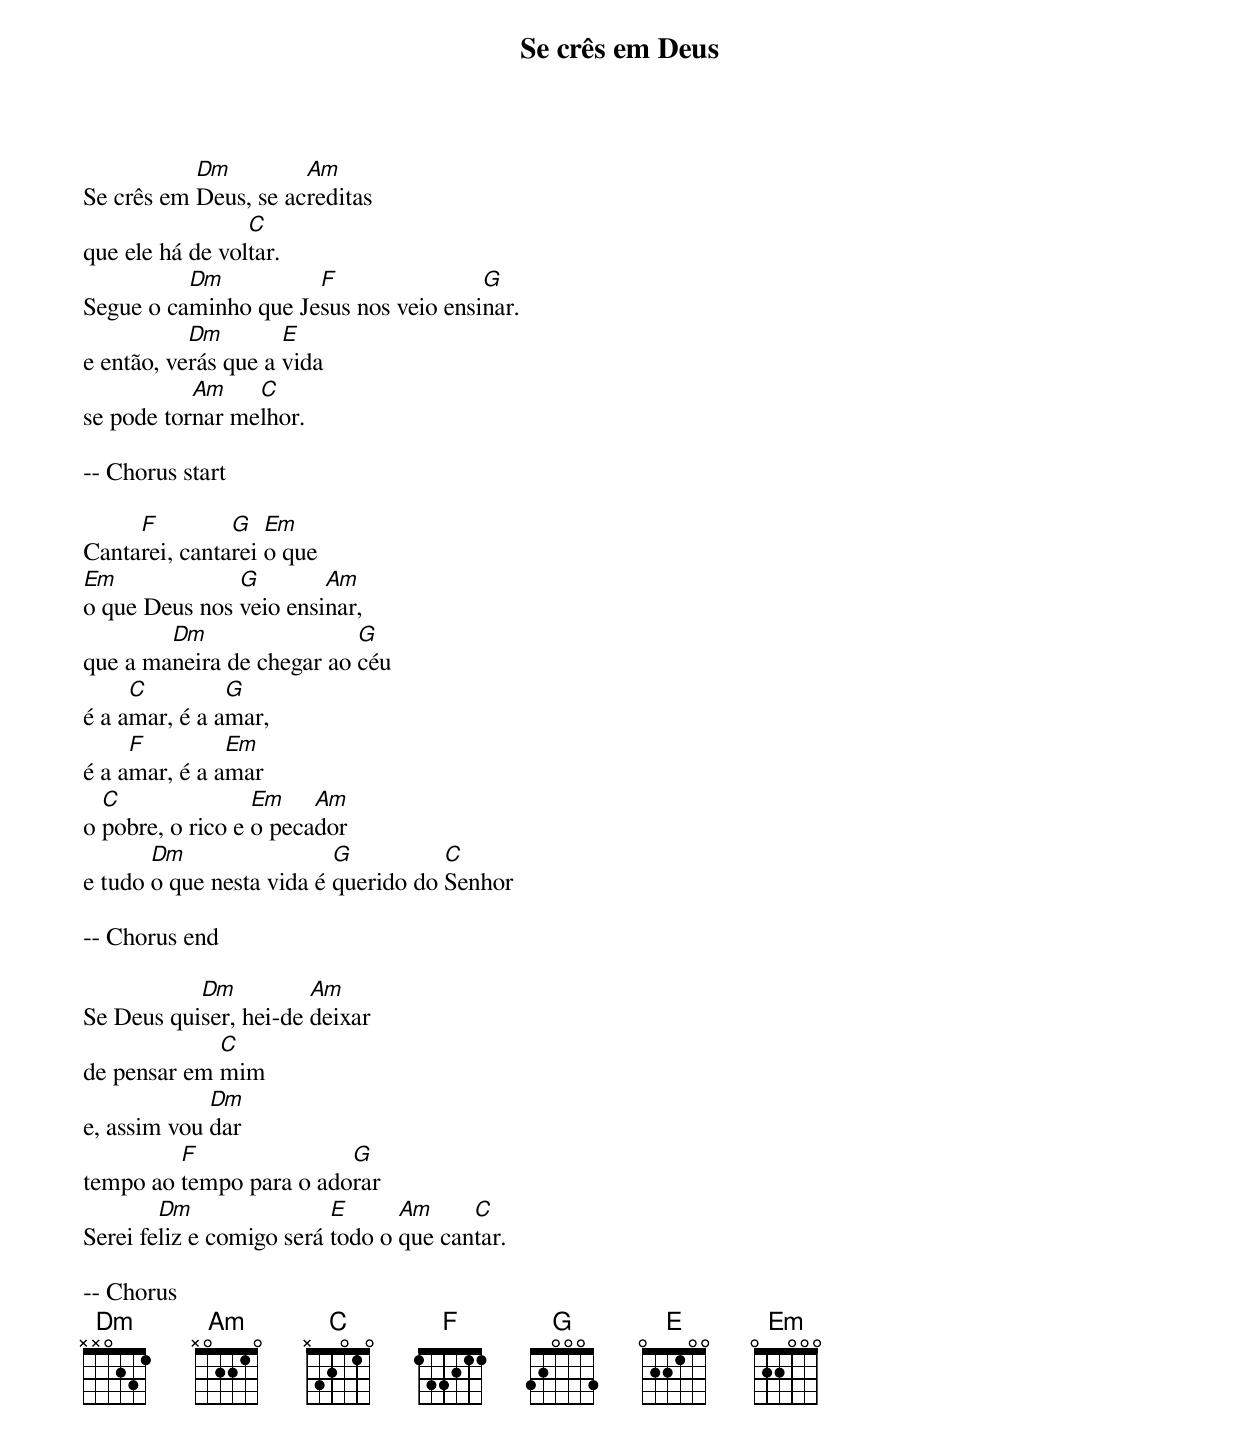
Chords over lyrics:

Se crês em Deus

           Dm         Am
Se crês em Deus, se acreditas
                 C
que ele há de voltar.
          Dm          F                G
Segue o caminho que Jesus nos veio ensinar.
           Dm        E
e então, verás que a vida
           Am    C
se pode tornar melhor.

-- Chorus start

     F         G   Em
Cantarei, cantarei o que
Em             G        Am
o que Deus nos veio ensinar,
        Dm                 G
que a maneira de chegar ao céu
     C         G
é a amar, é a amar,
     F         Em
é a amar, é a amar
  C               Em    Am
o pobre, o rico e o pecador
       Dm                 G          C
e tudo o que nesta vida é querido do Senhor

-- Chorus end

           Dm          Am
Se Deus quiser, hei-de deixar
             C
de pensar em mim
             Dm
e, assim vou dar
         F               G
tempo ao tempo para o adorar
        Dm                E      Am     C
Serei feliz e comigo será todo o que cantar.

-- Chorus
